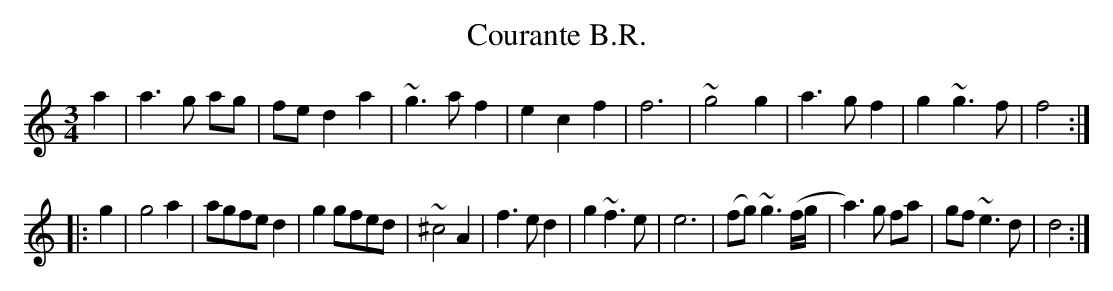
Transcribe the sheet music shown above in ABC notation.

X:1
T:Courante B.R.
M:3/4
K:Ddor
a2|a3g ag|fed2a2|~g3af2|e2c2f2|f6|~g4g2|a3gf2|g2~g3f|f4:|
|:g2|g4a2|agfed2|g2gfed|~^c4A2|f3ed2|g2~f3e|e6|(fg)~g3(f/g/|a3)g fa|gf~e3d|d4:|
